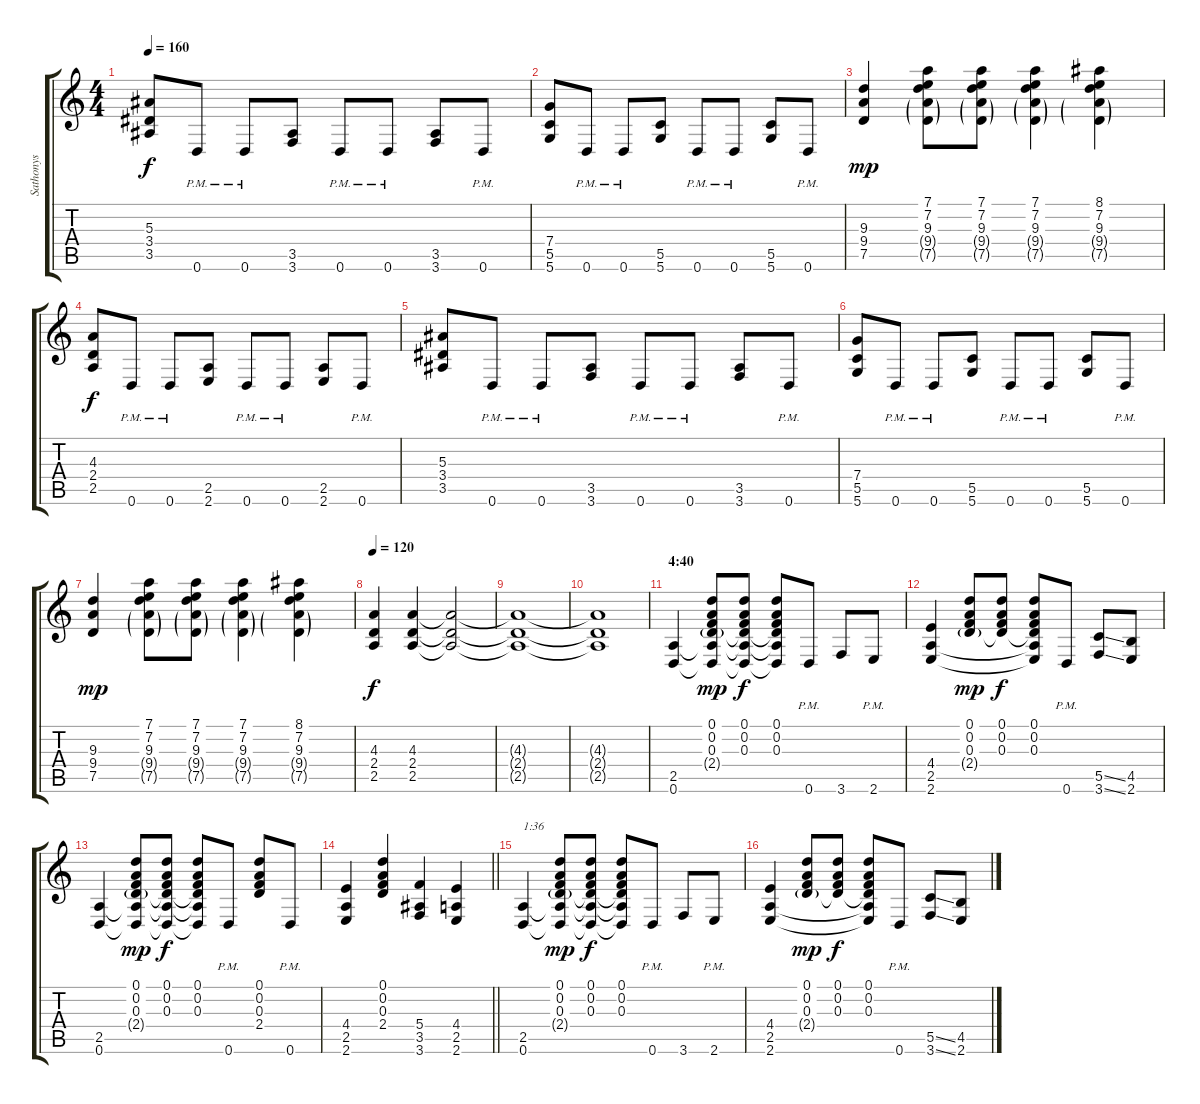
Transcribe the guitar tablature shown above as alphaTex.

\track ("Sathonys" "Sathonys") {instrument distortionguitar}
\staff {score tabs}
\tuning (D4 A3 F3 C3 G2 D2) {hide}
\ts (4 4)
\tempo 160
\clef g2
\ks c
(5.3 3.4 3.5).8{dy f} 0.6{pm}.8 0.6{pm}.8 (3.5 3.6).8 0.6{pm}.8 0.6{pm}.8 (3.5 3.6).8 0.6{pm}.8 |
(7.4 5.5 5.6).8 0.6{pm}.8 0.6{pm}.8 (5.5 5.6).8 0.6{pm}.8 0.6{pm}.8 (5.5 5.6).8 0.6{pm}.8 |
(9.3 9.4 7.5).4{dy mp} (7.1 7.2 9.3 9.4{g} 7.5{g}).8 (7.1 7.2 9.3 9.4{g} 7.5{g}).8 (7.1 7.2 9.3 9.4{g} 7.5{g}).4 (8.1 7.2 9.3 9.4{g} 7.5{g}).4 |
(4.3 2.4 2.5).8{dy f} 0.6{pm}.8 0.6{pm}.8 (2.5 2.6).8 0.6{pm}.8 0.6{pm}.8 (2.5 2.6).8 0.6{pm}.8 |
(5.3 3.4 3.5).8 0.6{pm}.8 0.6{pm}.8 (3.5 3.6).8 0.6{pm}.8 0.6{pm}.8 (3.5 3.6).8 0.6{pm}.8 |
(7.4 5.5 5.6).8 0.6{pm}.8 0.6{pm}.8 (5.5 5.6).8 0.6{pm}.8 0.6{pm}.8 (5.5 5.6).8 0.6{pm}.8 |
(9.3 9.4 7.5).4{dy mp} (7.1 7.2 9.3 9.4{g} 7.5{g}).8 (7.1 7.2 9.3 9.4{g} 7.5{g}).8 (7.1 7.2 9.3 9.4{g} 7.5{g}).4 (8.1 7.2 9.3 9.4{g} 7.5{g}).4 |
\tempo 120
(4.3 2.4 2.5).4{dy f} (4.3 2.4 2.5).4 (4.3{t} 2.4{t} 2.5{t}).2{volume 0} |
(4.3{t} 2.4{t} 2.5{t}).1 |
(4.3{t} 2.4{t} 2.5{t}).1 |
\section ("" "4:40")
(2.5 0.6).4{volume 16} (0.1 0.2 0.3 2.4{g} 2.5{t} 0.6{t}).8{dy mp} (0.1 0.2 0.3 2.4{t} 2.5{t} 0.6{t}).8{dy f} (0.1 0.2 0.3 2.4{t} 2.5{t} 0.6{t}).8 0.6{pm}.8 3.6.8 2.6{pm}.8 |
(4.4 2.5 2.6).4 (0.1 0.2 0.3 2.4{g}).8{dy mp} (0.1 0.2 0.3 2.4{t}).8{dy f} (0.1 0.2 0.3 2.4{t} 2.5{t} 2.6{t}).8 0.6{pm}.8 (5.5{ss} 3.6{ss}).8 (4.5 2.6).8 |
(2.5 0.6).4 (0.1 0.2 0.3 2.4{g} 2.5{t} 0.6{t}).8{dy mp} (0.1 0.2 0.3 2.4{t} 2.5{t} 0.6{t}).8{dy f} (0.1 0.2 0.3 2.4{t} 2.5{t} 0.6{t}).8 0.6{pm}.8 (0.1 0.2 0.3 2.4).8 0.6{pm}.8 |
\barLineRight lightlight
(4.4 2.5 2.6).4 (0.1 0.2 0.3 2.4).4 (5.4 3.5 3.6).4 (4.4 2.5 2.6).4 |
(2.5 0.6).4{txt "1:36"} (0.1 0.2 0.3 2.4{g} 2.5{t} 0.6{t}).8{dy mp} (0.1 0.2 0.3 2.4{t} 2.5{t} 0.6{t}).8{dy f} (0.1 0.2 0.3 2.4{t} 2.5{t} 0.6{t}).8 0.6{pm}.8 3.6.8 2.6{pm}.8 |
(4.4 2.5 2.6).4 (0.1 0.2 0.3 2.4{g}).8{dy mp} (0.1 0.2 0.3 2.4{t}).8{dy f} (0.1 0.2 0.3 2.4{t} 2.5{t} 2.6{t}).8 0.6{pm}.8 (5.5{ss} 3.6{ss}).8 (4.5 2.6).8
